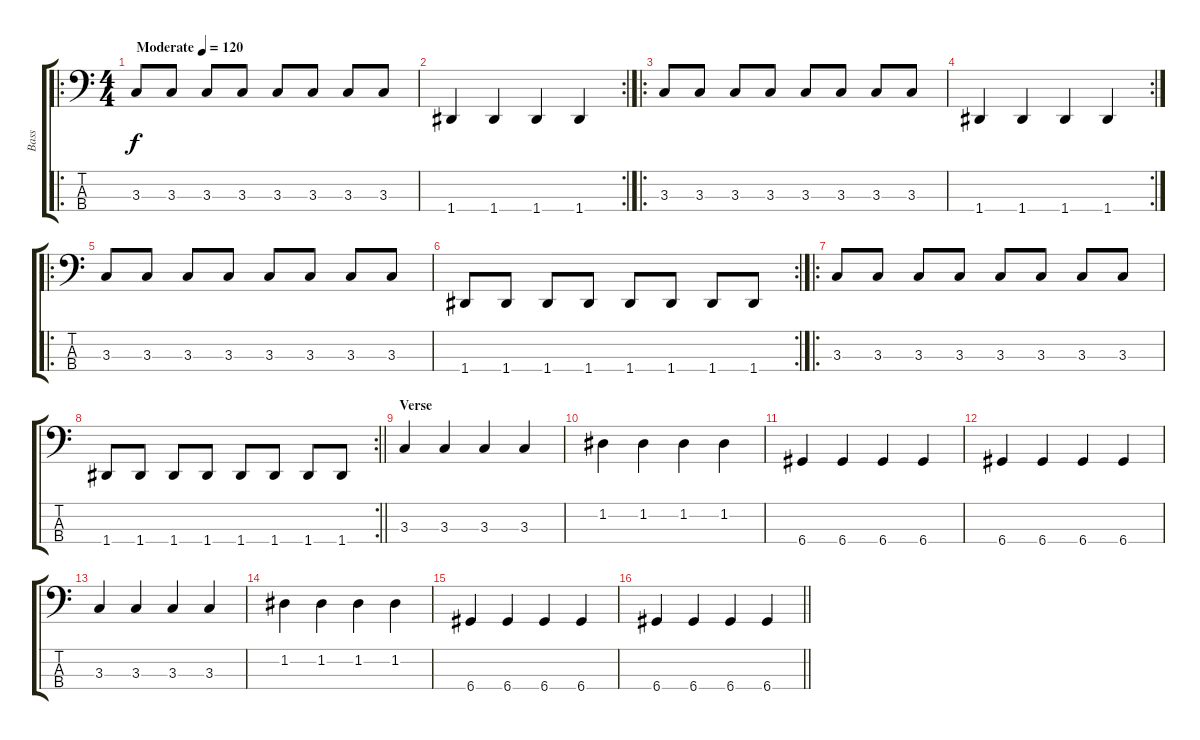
\track ("Bass " "Bass ") {instrument electricbassfinger}
\staff {score tabs}
\tuning (G2 D2 A1 D1) {hide}
\ro
\ts (4 4)
\tempo (120 "Moderate")
\clef f4
\ks c
3.3.8{dy f instrument electricbassfinger} 3.3.8 3.3.8 3.3.8 3.3.8 3.3.8 3.3.8 3.3.8 |
\rc 2
1.4.4 1.4.4 1.4.4 1.4.4 |
\ro
3.3.8 3.3.8 3.3.8 3.3.8 3.3.8 3.3.8 3.3.8 3.3.8 |
\rc 2
1.4.4 1.4.4 1.4.4 1.4.4 |
\ro
3.3.8 3.3.8 3.3.8 3.3.8 3.3.8 3.3.8 3.3.8 3.3.8 |
\rc 2
1.4.8 1.4.8 1.4.8 1.4.8 1.4.8 1.4.8 1.4.8 1.4.8 |
\ro
3.3.8 3.3.8 3.3.8 3.3.8 3.3.8 3.3.8 3.3.8 3.3.8 |
\rc 2
\barLineRight lightlight
1.4.8 1.4.8 1.4.8 1.4.8 1.4.8 1.4.8 1.4.8 1.4.8 |
\section ("" "Verse")
3.3.4 3.3.4 3.3.4 3.3.4 |
1.2.4 1.2.4 1.2.4 1.2.4 |
6.4.4 6.4.4 6.4.4 6.4.4 |
6.4.4 6.4.4 6.4.4 6.4.4 |
3.3.4 3.3.4 3.3.4 3.3.4 |
1.2.4 1.2.4 1.2.4 1.2.4 |
6.4.4 6.4.4 6.4.4 6.4.4 |
\barLineRight lightlight
6.4.4 6.4.4 6.4.4 6.4.4
